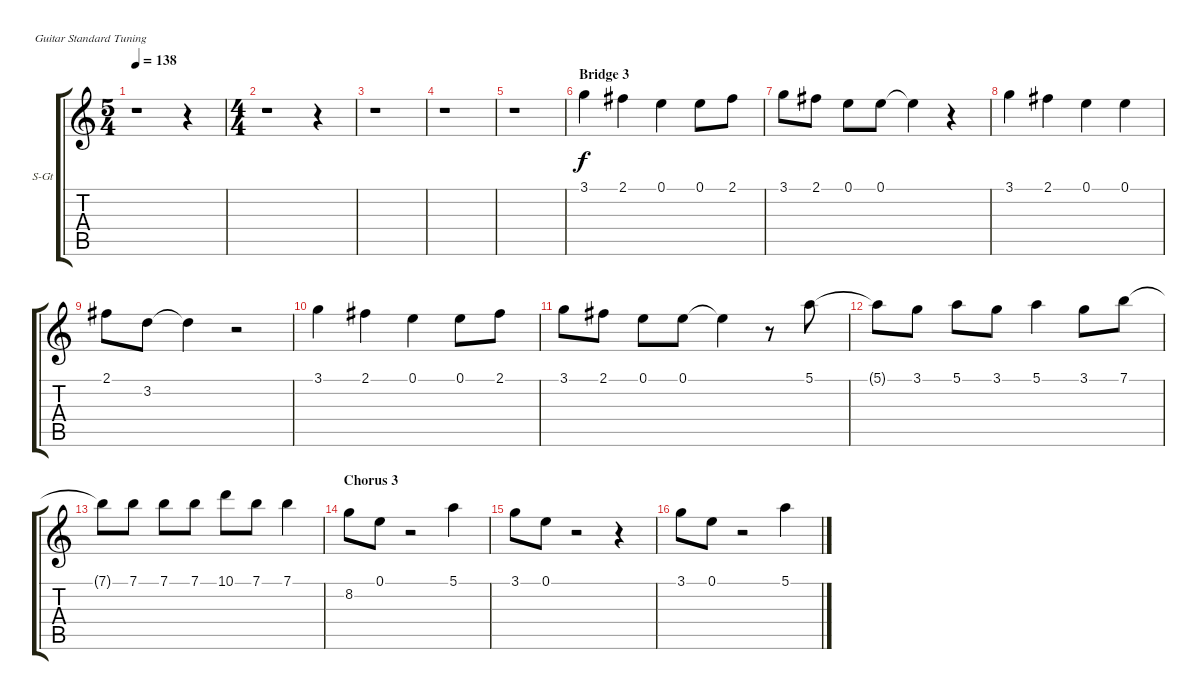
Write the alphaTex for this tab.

\bracketExtendMode groupsimilarinstruments
\firstSystemTrackNameOrientation horizontal
\otherSystemsTrackNameOrientation horizontal
\track ("Kipelov" "S-Gt") {instrument tenorsax}
\staff {score tabs}
\tuning (E4 B3 G3 D3 A2 E2)
\displaytranspose 12
\ts (5 4)
\tempo 138
\clef g2
\ks c
r.1{dy f} r.4 |
\ts (4 4)
r.1 r.4 |
r.1 |
r.1 |
r.1 |
\section ("" "Bridge 3")
3.1.4 2.1.4 0.1.4 0.1.8 2.1.8 |
3.1.8 2.1.8 0.1.8 0.1.8 0.1{t}.4 r.4 |
3.1.4 2.1.4 0.1.4 0.1.4 |
2.1.8 3.2.8 3.2{t}.4 r.2 |
3.1.4 2.1.4 0.1.4 0.1.8 2.1.8 |
3.1.8 2.1.8 0.1.8 0.1.8 0.1{t}.4 r.8 5.1.8 |
5.1{t}.8 3.1.8 5.1.8 3.1.8 5.1.4 3.1.8 7.1.8 |
7.1{t}.8 7.1.8 7.1.8 7.1.8 10.1.8 7.1.8 7.1.4 |
\section ("" "Chorus 3")
8.2.8 0.1.8 r.2 5.1.4 |
3.1.8 0.1.8 r.2 r.4 |
3.1.8 0.1.8 r.2 5.1.4
